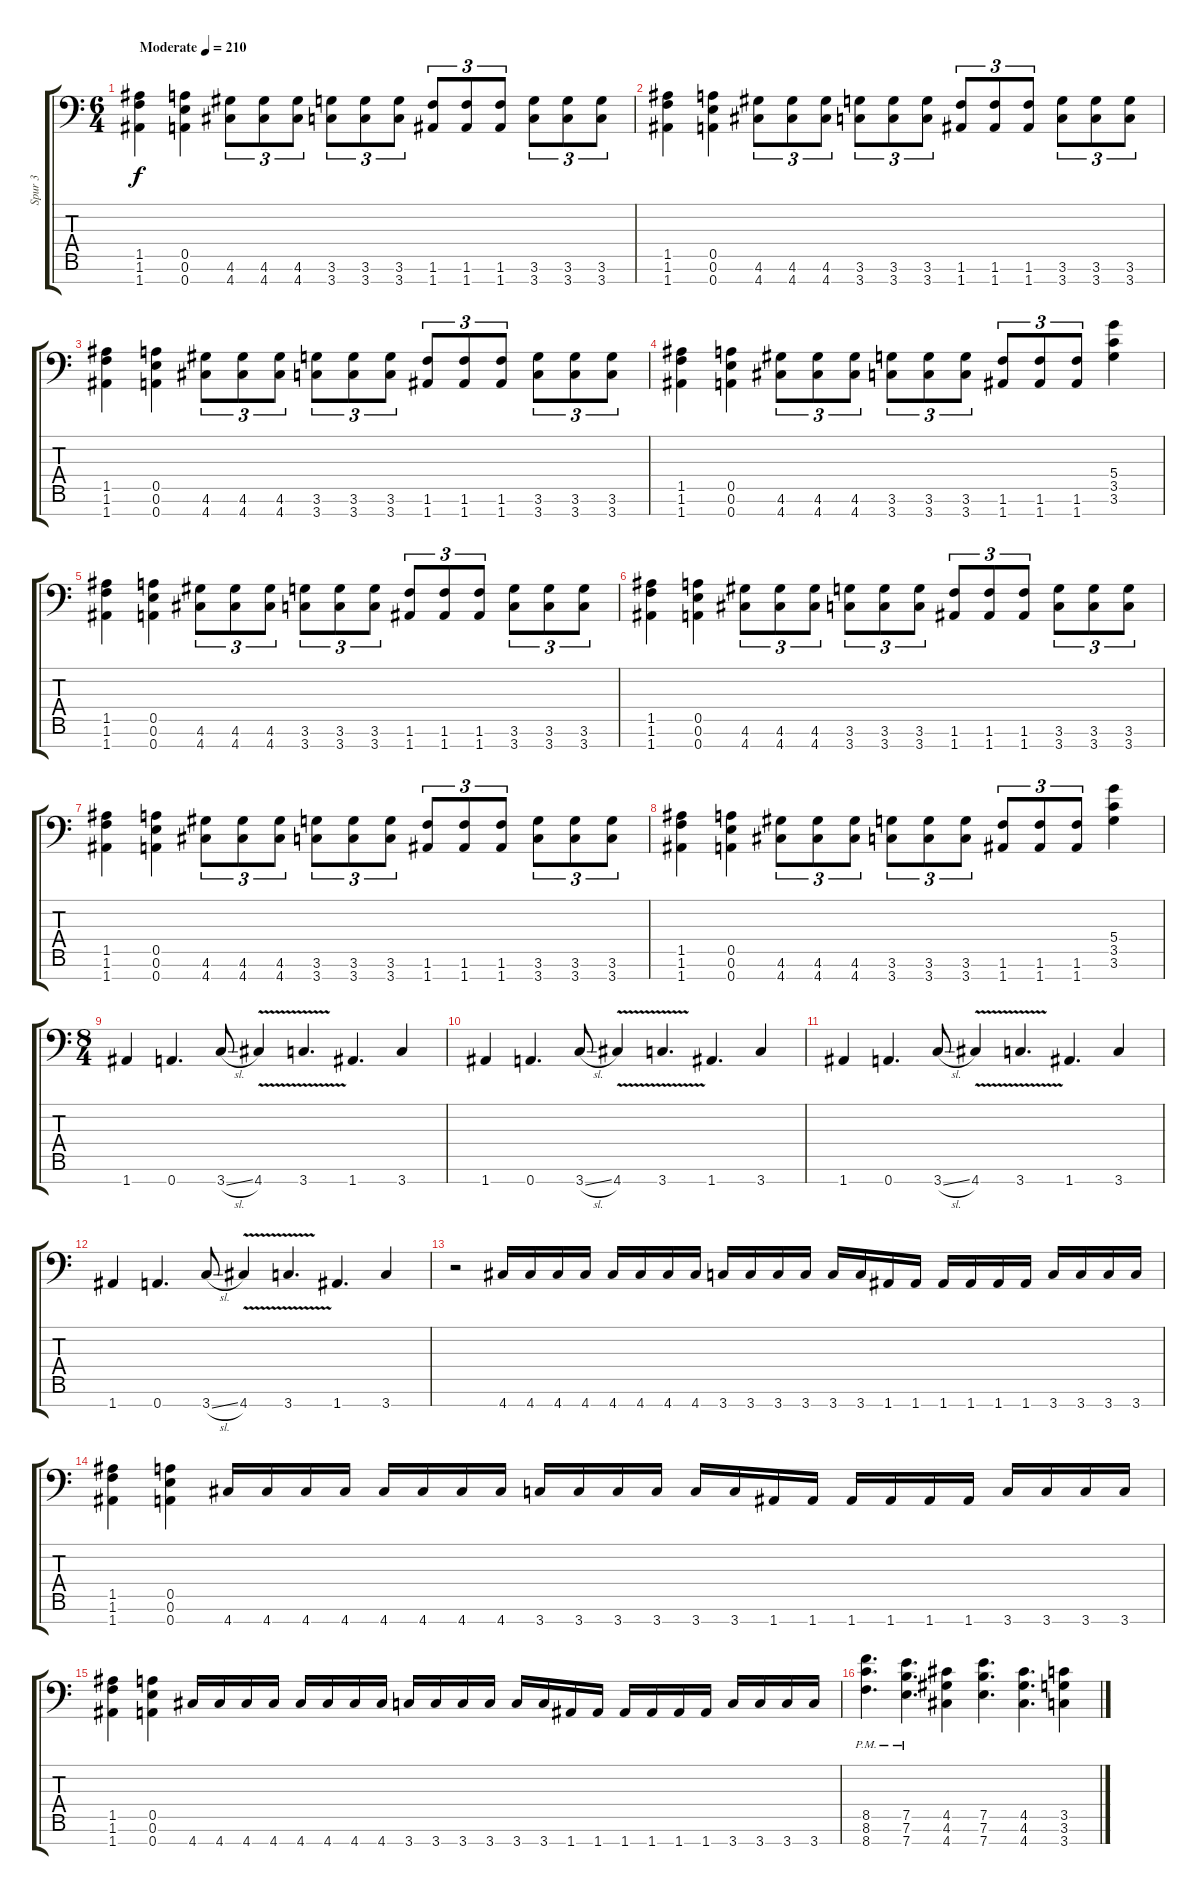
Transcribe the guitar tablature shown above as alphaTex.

\track ("Spur 3" "Spur 3") {instrument distortionguitar}
\staff {score tabs}
\tuning (E4 B3 G3 D3 A2 E2 A1) {hide}
\ts (6 4)
\tempo (210 "Moderate")
\clef f4
\ks c
(1.5 1.6 1.7).4{dy f volume 16 balance 0 instrument distortionguitar} (0.5 0.6 0.7).4 (4.6 4.7).8{tu (3 2)} (4.6 4.7).8{tu (3 2)} (4.6 4.7).8{tu (3 2)} (3.6 3.7).8{tu (3 2)} (3.6 3.7).8{tu (3 2)} (3.6 3.7).8{tu (3 2)} (1.6 1.7).8{tu (3 2)} (1.6 1.7).8{tu (3 2)} (1.6 1.7).8{tu (3 2)} (3.6 3.7).8{tu (3 2)} (3.6 3.7).8{tu (3 2)} (3.6 3.7).8{tu (3 2)} |
(1.5 1.6 1.7).4{volume 16} (0.5 0.6 0.7).4 (4.6 4.7).8{tu (3 2)} (4.6 4.7).8{tu (3 2)} (4.6 4.7).8{tu (3 2)} (3.6 3.7).8{tu (3 2)} (3.6 3.7).8{tu (3 2)} (3.6 3.7).8{tu (3 2)} (1.6 1.7).8{tu (3 2)} (1.6 1.7).8{tu (3 2)} (1.6 1.7).8{tu (3 2)} (3.6 3.7).8{tu (3 2)} (3.6 3.7).8{tu (3 2)} (3.6 3.7).8{tu (3 2)} |
(1.5 1.6 1.7).4{volume 14 balance 16 instrument distortionguitar} (0.5 0.6 0.7).4 (4.6 4.7).8{tu (3 2)} (4.6 4.7).8{tu (3 2)} (4.6 4.7).8{tu (3 2)} (3.6 3.7).8{tu (3 2)} (3.6 3.7).8{tu (3 2)} (3.6 3.7).8{tu (3 2)} (1.6 1.7).8{tu (3 2)} (1.6 1.7).8{tu (3 2)} (1.6 1.7).8{tu (3 2)} (3.6 3.7).8{tu (3 2)} (3.6 3.7).8{tu (3 2)} (3.6 3.7).8{tu (3 2)} |
(1.5 1.6 1.7).4 (0.5 0.6 0.7).4 (4.6 4.7).8{tu (3 2)} (4.6 4.7).8{tu (3 2)} (4.6 4.7).8{tu (3 2)} (3.6 3.7).8{tu (3 2)} (3.6 3.7).8{tu (3 2)} (3.6 3.7).8{tu (3 2)} (1.6 1.7).8{tu (3 2)} (1.6 1.7).8{tu (3 2)} (1.6 1.7).8{tu (3 2)} (5.4 3.5 3.6).4 |
(1.5 1.6 1.7).4 (0.5 0.6 0.7).4 (4.6 4.7).8{tu (3 2)} (4.6 4.7).8{tu (3 2)} (4.6 4.7).8{tu (3 2)} (3.6 3.7).8{tu (3 2)} (3.6 3.7).8{tu (3 2)} (3.6 3.7).8{tu (3 2)} (1.6 1.7).8{tu (3 2)} (1.6 1.7).8{tu (3 2)} (1.6 1.7).8{tu (3 2)} (3.6 3.7).8{tu (3 2)} (3.6 3.7).8{tu (3 2)} (3.6 3.7).8{tu (3 2)} |
(1.5 1.6 1.7).4 (0.5 0.6 0.7).4 (4.6 4.7).8{tu (3 2)} (4.6 4.7).8{tu (3 2)} (4.6 4.7).8{tu (3 2)} (3.6 3.7).8{tu (3 2)} (3.6 3.7).8{tu (3 2)} (3.6 3.7).8{tu (3 2)} (1.6 1.7).8{tu (3 2)} (1.6 1.7).8{tu (3 2)} (1.6 1.7).8{tu (3 2)} (3.6 3.7).8{tu (3 2)} (3.6 3.7).8{tu (3 2)} (3.6 3.7).8{tu (3 2)} |
(1.5 1.6 1.7).4 (0.5 0.6 0.7).4 (4.6 4.7).8{tu (3 2)} (4.6 4.7).8{tu (3 2)} (4.6 4.7).8{tu (3 2)} (3.6 3.7).8{tu (3 2)} (3.6 3.7).8{tu (3 2)} (3.6 3.7).8{tu (3 2)} (1.6 1.7).8{tu (3 2)} (1.6 1.7).8{tu (3 2)} (1.6 1.7).8{tu (3 2)} (3.6 3.7).8{tu (3 2)} (3.6 3.7).8{tu (3 2)} (3.6 3.7).8{tu (3 2)} |
(1.5 1.6 1.7).4 (0.5 0.6 0.7).4 (4.6 4.7).8{tu (3 2)} (4.6 4.7).8{tu (3 2)} (4.6 4.7).8{tu (3 2)} (3.6 3.7).8{tu (3 2)} (3.6 3.7).8{tu (3 2)} (3.6 3.7).8{tu (3 2)} (1.6 1.7).8{tu (3 2)} (1.6 1.7).8{tu (3 2)} (1.6 1.7).8{tu (3 2)} (5.4 3.5 3.6).4 |
\ts (8 4)
1.7.4 0.7.4{d} 3.7{sl}.8 4.7{v}.4 3.7{v}.4{d} 1.7.4{d} 3.7.4 |
1.7.4 0.7.4{d} 3.7{sl}.8 4.7{v}.4 3.7{v}.4{d} 1.7.4{d} 3.7.4 |
1.7.4 0.7.4{d} 3.7{sl}.8 4.7{v}.4 3.7{v}.4{d} 1.7.4{d} 3.7.4 |
1.7.4 0.7.4{d} 3.7{sl}.8 4.7{v}.4 3.7{v}.4{d} 1.7.4{d} 3.7.4 |
r.2 4.7.16 4.7.16 4.7.16 4.7.16 4.7.16 4.7.16 4.7.16 4.7.16 3.7.16 3.7.16 3.7.16 3.7.16 3.7.16 3.7.16 1.7.16 1.7.16 1.7.16 1.7.16 1.7.16 1.7.16 3.7.16 3.7.16 3.7.16 3.7.16 |
(1.5 1.6 1.7).4 (0.5 0.6 0.7).4 4.7.16 4.7.16 4.7.16 4.7.16 4.7.16 4.7.16 4.7.16 4.7.16 3.7.16 3.7.16 3.7.16 3.7.16 3.7.16 3.7.16 1.7.16 1.7.16 1.7.16 1.7.16 1.7.16 1.7.16 3.7.16 3.7.16 3.7.16 3.7.16 |
(1.5 1.6 1.7).4 (0.5 0.6 0.7).4 4.7.16 4.7.16 4.7.16 4.7.16 4.7.16 4.7.16 4.7.16 4.7.16 3.7.16 3.7.16 3.7.16 3.7.16 3.7.16 3.7.16 1.7.16 1.7.16 1.7.16 1.7.16 1.7.16 1.7.16 3.7.16 3.7.16 3.7.16 3.7.16 |
(8.5{pm} 8.6{pm} 8.7{pm}).4{d} (7.5{pm} 7.6{pm} 7.7{pm}).4{d} (4.5 4.6 4.7).4 (7.5 7.6 7.7).4{d} (4.5 4.6 4.7).4{d} (3.5 3.6 3.7).4
